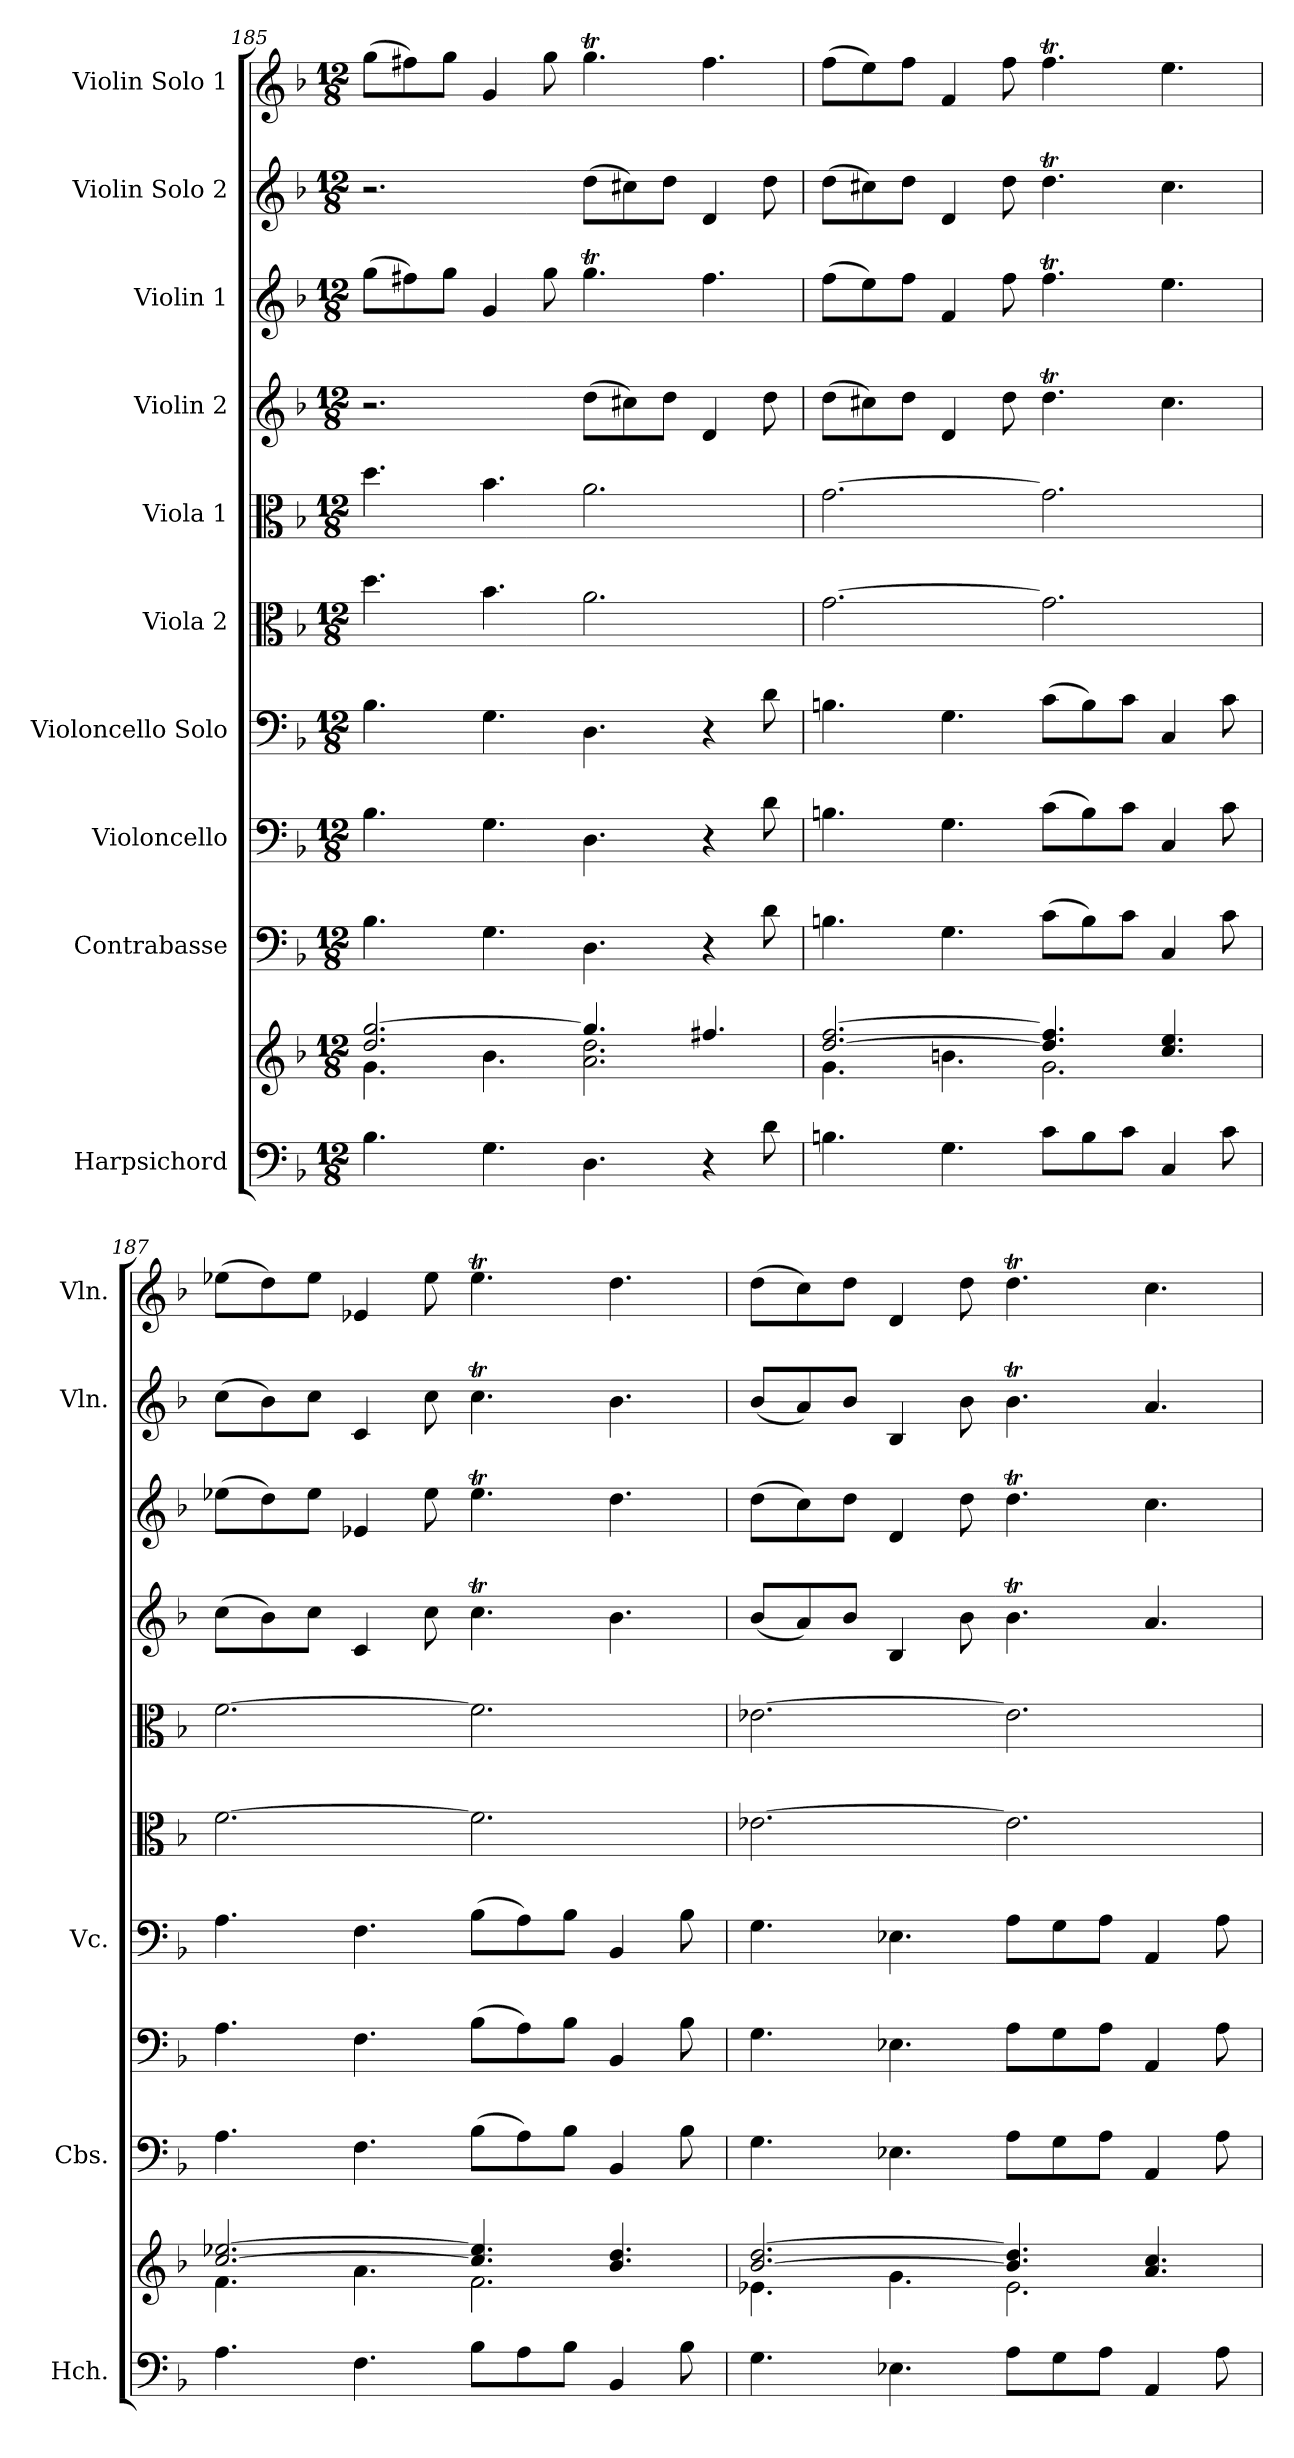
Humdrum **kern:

**kern	**kern	**kern	**kern	**kern	**kern	**kern	**kern	**kern	**kern	**kern
*part10	*part10	*part9	*part8	*part7	*part6	*part5	*part4	*part3	*part2	*part1
*staff11	*staff10	*staff9	*staff8	*staff7	*staff6	*staff5	*staff4	*staff3	*staff2	*staff1
*I"Harpsichord	*	*I"Contrabasse	*I"Violoncello	*I"Violoncello Solo	*I"Viola 2	*I"Viola 1	*I"Violin 2	*I"Violin 1	*I"Violin Solo 2	*I"Violin Solo 1
*I'Hch.	*	*I'Cbs.	*	*I'Vc.	*	*	*	*	*I'Vln.	*I'Vln.
*clefF4	*clefG2	*clefF4	*clefF4	*clefF4	*clefC3	*clefC3	*clefG2	*clefG2	*clefG2	*clefG2
*	*	*ITrd7c12	*	*	*	*	*	*	*	*
*k[b-]	*k[b-]	*k[b-]	*k[b-]	*k[b-]	*k[b-]	*k[b-]	*k[b-]	*k[b-]	*k[b-]	*k[b-]
*M12/8	*M12/8	*M12/8	*M12/8	*M12/8	*M12/8	*M12/8	*M12/8	*M12/8	*M12/8	*M12/8
=185	=185	=185	=185	=185	=185	=185	=185	=185	=185	=185
*	*^	*	*	*	*	*	*	*	*	*
4.B-\	2.dd/ [2.gg/	4.g\	4.BB-\	4.B-\	4.B-\	4.dd\	4.dd\	2.r	(>8gg\L	2.r	(>8gg\L
.	.	.	.	.	.	.	.	.	8ff#X\)	.	8ff#X\)
.	.	.	.	.	.	.	.	.	8gg\J	.	8gg\J
4.G\	.	4.b-\	4.GG\	4.G\	4.G\	4.b-\	4.b-\	.	4g/	.	4g/
.	.	.	.	.	.	.	.	.	8gg\	.	8gg\
4.D\	4.gg/]	2.a\ 2.dd\	4.DD\	4.D\	4.D\	2.a\	2.a\	(>8dd\L	4.ggT\	(>8dd\L	4.ggT\
.	.	.	.	.	.	.	.	8cc#X\)	.	8cc#X\)	.
.	.	.	.	.	.	.	.	8dd\J	.	8dd\J	.
4r	4.ff#X/	.	4r	4r	4r	.	.	4d/	4.ff#TTT\	4d/	4.ff#TTT\
8d\	.	.	8D\	8d\	8d\	.	.	8dd\	.	8dd\	.
!!LO:PB:g=z
=186	=186	=186	=186	=186	=186	=186	=186	=186	=186	=186	=186
4.Bn\	[2.dd/ [2.ff/	4.g\	4.BBn\	4.Bn\	4.Bn\	[2.g\	[2.g\	(>8dd\L	(>8ff\L	(>8dd\L	(>8ff\L
.	.	.	.	.	.	.	.	8cc#X\)	8ee\)	8cc#X\)	8ee\)
.	.	.	.	.	.	.	.	8dd\J	8ff\J	8dd\J	8ff\J
4.G\	.	4.bn\	4.GG\	4.G\	4.G\	.	.	4d/	4f/	4d/	4f/
.	.	.	.	.	.	.	.	8dd\	8ff\	8dd\	8ff\
8c\L	4.dd/] 4.ff/]	2.g\	(>8C\L	(>8c\L	(>8c\L	2.g\]	2.g\]	4.ddT\	4.ffT\	4.ddT\	4.ffT\
8B\	.	.	8BB\)	8B\)	8B\)	.	.	.	.	.	.
8c\J	.	.	8C\J	8c\J	8c\J	.	.	.	.	.	.
4C/	4.cc/ 4.ee/	.	4CC/	4C/	4C/	.	.	4.cc#TTT\	4.eeTTT\	4.cc#TTT\	4.eeTTT\
8c\	.	.	8C\	8c\	8c\	.	.	.	.	.	.
=187	=187	=187	=187	=187	=187	=187	=187	=187	=187	=187	=187
4.A\	[2.cc/ [2.ee-X/	4.f\	4.AA\	4.A\	4.A\	[2.f\	[2.f\	(>8cc\L	(>8ee-X\L	(>8cc\L	(>8ee-X\L
.	.	.	.	.	.	.	.	8b-\)	8dd\)	8b-\)	8dd\)
.	.	.	.	.	.	.	.	8cc\J	8ee-\J	8cc\J	8ee-\J
4.F\	.	4.a\	4.FF\	4.F\	4.F\	.	.	4c/	4e-X/	4c/	4e-X/
.	.	.	.	.	.	.	.	8cc\	8ee-\	8cc\	8ee-\
8B-\L	4.cc/] 4.ee-/]	2.f\	(>8BB-\L	(>8B-\L	(>8B-\L	2.f\]	2.f\]	4.ccT\	4.ee-T\	4.ccT\	4.ee-T\
8A\	.	.	8AA\)	8A\)	8A\)	.	.	.	.	.	.
8B-\J	.	.	8BB-\J	8B-\J	8B-\J	.	.	.	.	.	.
4BB-/	4.b-/ 4.dd/	.	4BBB-/	4BB-/	4BB-/	.	.	4.b-TTT\	4.ddTTT\	4.b-TTT\	4.ddTTT\
8B-\	.	.	8BB-\	8B-\	8B-\	.	.	.	.	.	.
=188	=188	=188	=188	=188	=188	=188	=188	=188	=188	=188	=188
4.G\	[2.b-/ [2.dd/	4.e-X\	4.GG\	4.G\	4.G\	[2.e-X\	[2.e-X\	(<8b-/L	(>8dd\L	(<8b-/L	(>8dd\L
.	.	.	.	.	.	.	.	8a/)	8cc\)	8a/)	8cc\)
.	.	.	.	.	.	.	.	8b-/J	8dd\J	8b-/J	8dd\J
4.E-X\	.	4.g\	4.EE-X\	4.E-X\	4.E-X\	.	.	4B-/	4d/	4B-/	4d/
.	.	.	.	.	.	.	.	8b-\	8dd\	8b-\	8dd\
8A\L	4.b-/] 4.dd/]	2.e-\	8AA\L	8A\L	8A\L	2.e-\]	2.e-\]	4.b-T\	4.ddT\	4.b-T\	4.ddT\
8G\	.	.	8GG\	8G\	8G\	.	.	.	.	.	.
8A\J	.	.	8AA\J	8A\J	8A\J	.	.	.	.	.	.
4AA/	4.a/ 4.cc/	.	4AAA/	4AA/	4AA/	.	.	4.aTTT/	4.ccTTT\	4.aTTT/	4.ccTTT\
8A\	.	.	8AA\	8A\	8A\	.	.	.	.	.	.
*	*v	*v	*	*	*	*	*	*	*	*	*
=	=	=	=	=	=	=	=	=	=	=
*-	*-	*-	*-	*-	*-	*-	*-	*-	*-	*-
